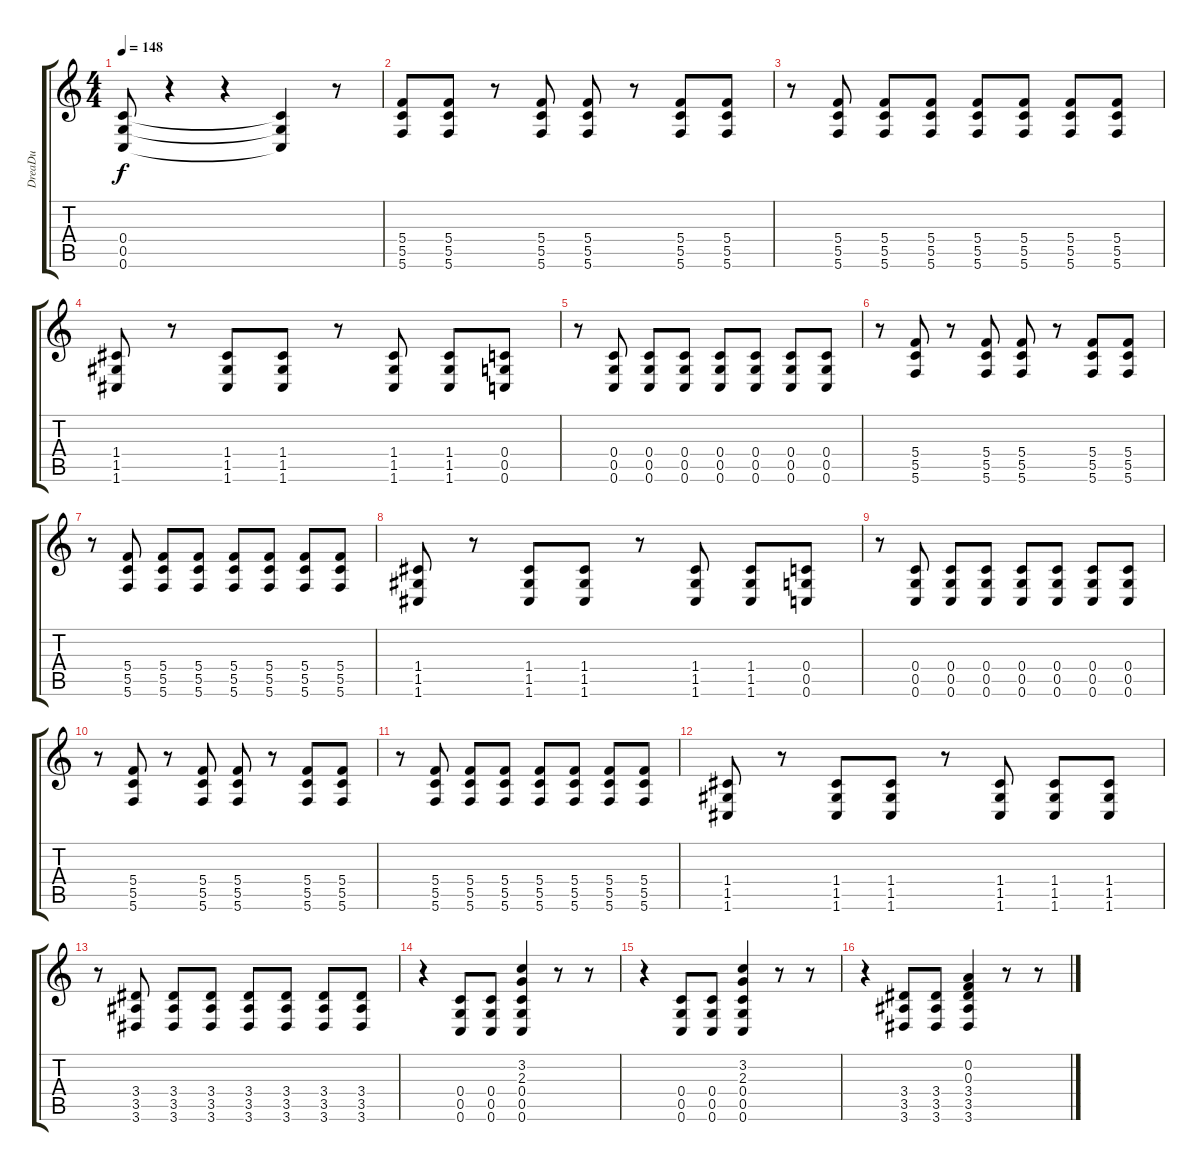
\track ("DreaDu" "DreaDu") {instrument overdrivenguitar}
\staff {score tabs}
\tuning (D4 A3 F3 C3 G2 C2) {hide}
\ts (4 4)
\tempo 148
\clef g2
\ks c
(0.4{t} 0.5{t} 0.6{t}).8{dy f} r.4 r.4 (0.4{t} 0.5{t} 0.6{t}).4 r.8 |
(5.4 5.5 5.6).8 (5.4 5.5 5.6).8 r.8 (5.4 5.5 5.6).8 (5.4 5.5 5.6).8 r.8 (5.4 5.5 5.6).8 (5.4 5.5 5.6).8 |
r.8 (5.4 5.5 5.6).8 (5.4 5.5 5.6).8 (5.4 5.5 5.6).8 (5.4 5.5 5.6).8 (5.4 5.5 5.6).8 (5.4 5.5 5.6).8 (5.4 5.5 5.6).8 |
(1.4 1.5 1.6).8 r.8 (1.4 1.5 1.6).8 (1.4 1.5 1.6).8 r.8 (1.4 1.5 1.6).8 (1.4 1.5 1.6).8 (0.4 0.5 0.6).8 |
r.8 (0.4 0.5 0.6).8 (0.4 0.5 0.6).8 (0.4 0.5 0.6).8 (0.4 0.5 0.6).8 (0.4 0.5 0.6).8 (0.4 0.5 0.6).8 (0.4 0.5 0.6).8 |
r.8 (5.4 5.5 5.6).8 r.8 (5.4 5.5 5.6).8 (5.4 5.5 5.6).8 r.8 (5.4 5.5 5.6).8 (5.4 5.5 5.6).8 |
r.8 (5.4 5.5 5.6).8 (5.4 5.5 5.6).8 (5.4 5.5 5.6).8 (5.4 5.5 5.6).8 (5.4 5.5 5.6).8 (5.4 5.5 5.6).8 (5.4 5.5 5.6).8 |
(1.4 1.5 1.6).8 r.8 (1.4 1.5 1.6).8 (1.4 1.5 1.6).8 r.8 (1.4 1.5 1.6).8 (1.4 1.5 1.6).8 (0.4 0.5 0.6).8 |
r.8 (0.4 0.5 0.6).8 (0.4 0.5 0.6).8 (0.4 0.5 0.6).8 (0.4 0.5 0.6).8 (0.4 0.5 0.6).8 (0.4 0.5 0.6).8 (0.4 0.5 0.6).8 |
r.8 (5.4 5.5 5.6).8 r.8 (5.4 5.5 5.6).8 (5.4 5.5 5.6).8 r.8 (5.4 5.5 5.6).8 (5.4 5.5 5.6).8 |
r.8 (5.4 5.5 5.6).8 (5.4 5.5 5.6).8 (5.4 5.5 5.6).8 (5.4 5.5 5.6).8 (5.4 5.5 5.6).8 (5.4 5.5 5.6).8 (5.4 5.5 5.6).8 |
(1.4 1.5 1.6).8 r.8 (1.4 1.5 1.6).8 (1.4 1.5 1.6).8 r.8 (1.4 1.5 1.6).8 (1.4 1.5 1.6).8 (1.4 1.5 1.6).8 |
r.8 (3.4 3.5 3.6).8 (3.4 3.5 3.6).8 (3.4 3.5 3.6).8 (3.4 3.5 3.6).8 (3.4 3.5 3.6).8 (3.4 3.5 3.6).8 (3.4 3.5 3.6).8 |
r.4 (0.4 0.5 0.6).8 (0.4 0.5 0.6).8 (3.2 2.3 0.4 0.5 0.6).4 r.8 r.8 |
r.4 (0.4 0.5 0.6).8 (0.4 0.5 0.6).8 (3.2 2.3 0.4 0.5 0.6).4 r.8 r.8 |
r.4 (3.4 3.5 3.6).8 (3.4 3.5 3.6).8 (0.2 0.3 3.4 3.5 3.6).4 r.8 r.8
